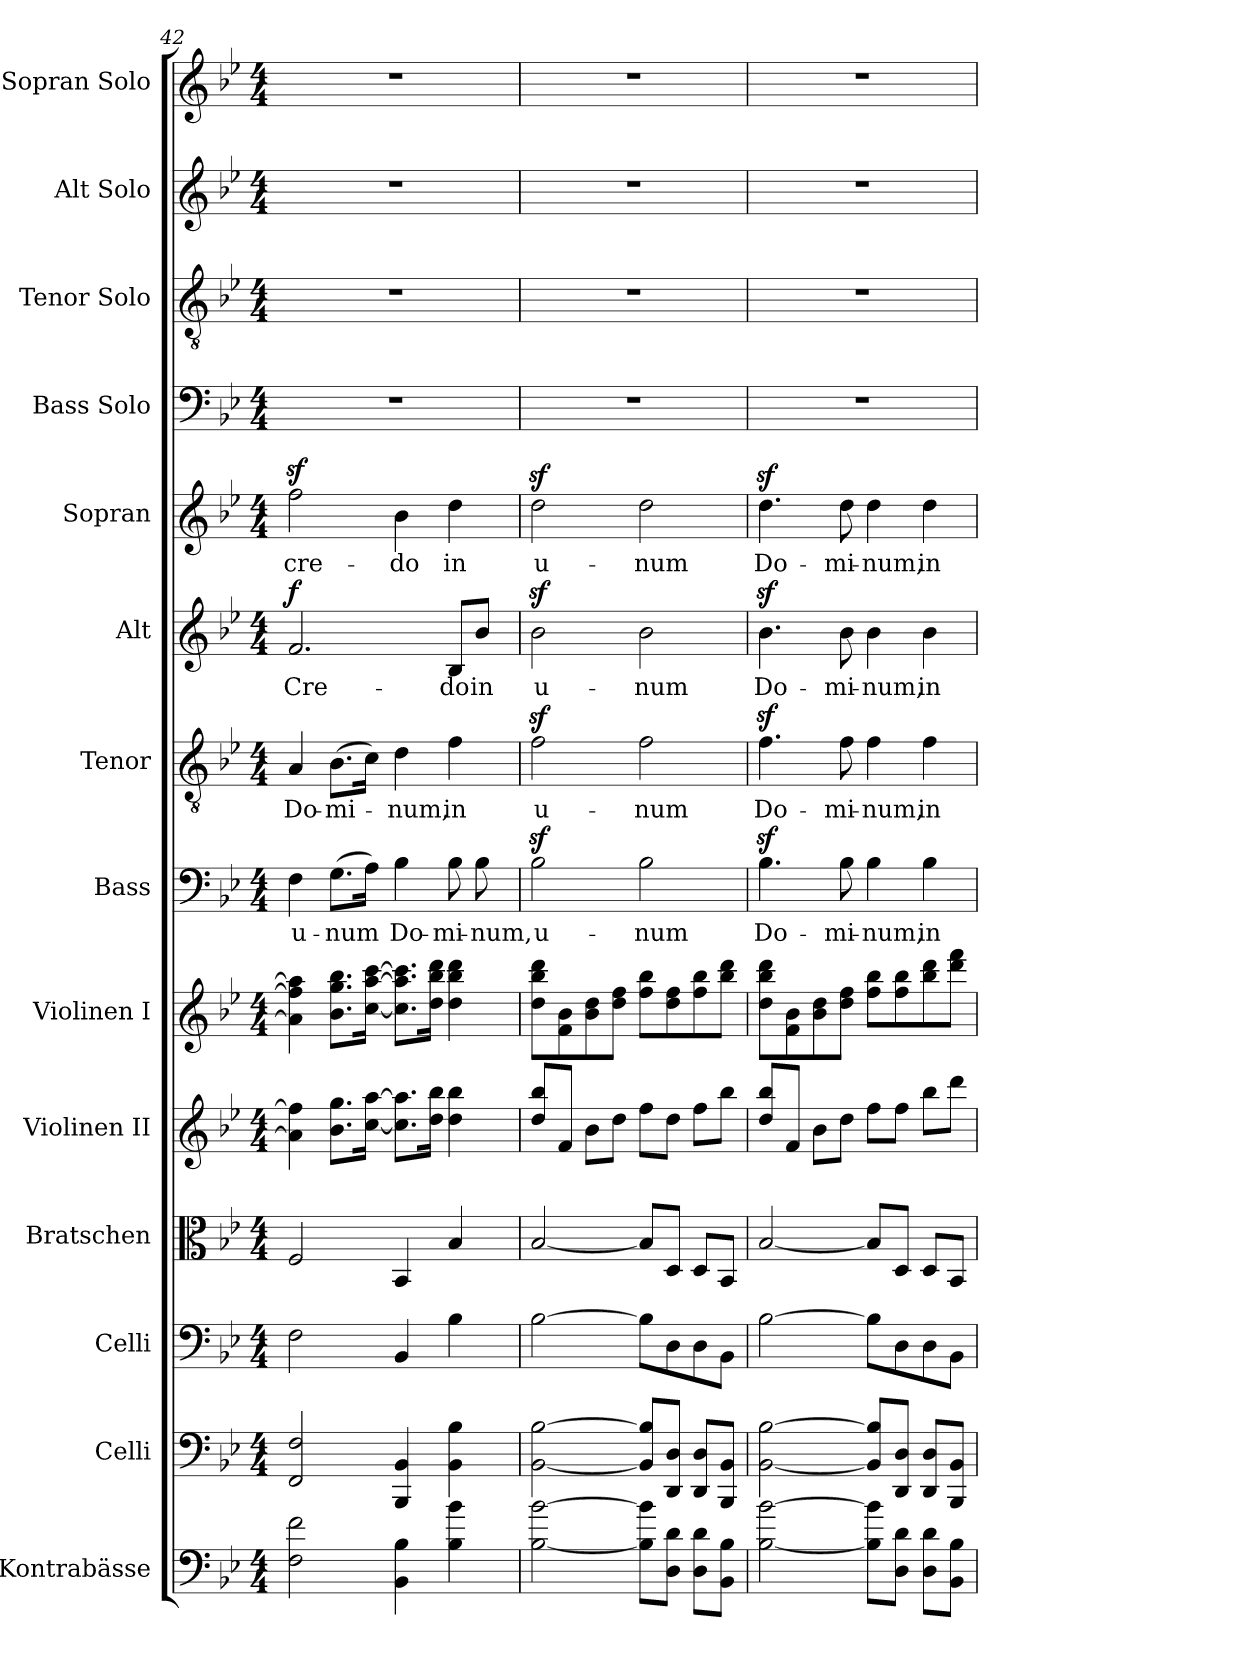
**kern	**kern	**kern	**kern	**kern	**kern	**kern	**text	**kern	**text	**kern	**text	**dynam	**kern	**text	**kern	**kern	**kern	**kern
*part14	*part13	*part12	*part11	*part10	*part9	*part8	*part8	*part7	*part7	*part6	*part6	*part6	*part5	*part5	*part4	*part3	*part2	*part1
*staff14	*staff13	*staff12	*staff11	*staff10	*staff9	*staff8	*staff8	*staff7	*staff7	*staff6	*staff6	*staff6	*staff5	*staff5	*staff4	*staff3	*staff2	*staff1
*I"Kontrabässe	*I"Celli	*I"Celli	*I"Bratschen	*I"Violinen II	*I"Violinen I	*I"Bass	*	*I"Tenor	*	*I"Alt	*	*	*I"Sopran	*	*I"Bass Solo	*I"Tenor Solo	*I"Alt Solo	*I"Sopran Solo
*	*I'Cl.	*	*	*	*I'Vl.	*I'B.	*	*I'T.	*	*I'A.	*	*	*I'S.	*	*I'B.S.	*I'T.S.	*I'A.S.	*I'S.S.
*clefF4	*clefF4	*clefF4	*clefC3	*clefG2	*clefG2	*clefF4	*	*clefGv2	*	*clefG2	*	*	*clefG2	*	*clefF4	*clefGv2	*clefG2	*clefG2
*ITrd7c12	*	*	*	*	*	*	*	*	*	*	*	*	*	*	*	*	*	*
*k[b-e-]	*k[b-e-]	*k[b-e-]	*k[b-e-]	*k[b-e-]	*k[b-e-]	*k[b-e-]	*	*k[b-e-]	*	*k[b-e-]	*	*	*k[b-e-]	*	*k[b-e-]	*k[b-e-]	*k[b-e-]	*k[b-e-]
*B-:	*B-:	*B-:	*B-:	*B-:	*B-:	*B-:	*	*B-:	*	*B-:	*	*	*B-:	*	*B-:	*B-:	*B-:	*B-:
*M4/4	*M4/4	*M4/4	*M4/4	*M4/4	*M4/4	*M4/4	*	*M4/4	*	*M4/4	*	*	*M4/4	*	*M4/4	*M4/4	*M4/4	*M4/4
=42	=42	=42	=42	=42	=42	=42	=42	=42	=42	=42	=42	=42	=42	=42	=42	=42	=42	=42
!	!	!	!	!	!	!	!LO:LY:b	!	!LO:LY:b	!	!LO:LY:b	!LO:DY:a	!	!LO:LY:b	!	!	!	!
2FF\ 2F\	2FF/ 2F/	2F\	2F/	4a\] 4ff\]	4a\] 4ff\] 4aa\]	4F\	-u-	4A/	-Do-	2.f/	Cre-	f	2ffz>\	cre-	1r	1r	1r	1r
!	!	!	!	!	!	!	!LO:LY:b	!	!LO:LY:b	!	!	!	!	!	!	!	!	!
.	.	.	.	8.b-\ 8.gg\L	8.b-\ 8.gg\ 8.bb-\L	(>8.G\L	num	(>8.B-\L	-mi-	.	.	.	.	.	.	.	.	.
.	.	.	.	[16cc\ [16aa\Jk	[16cc\ [16aa\ [16ccc\Jk	16A\Jk)	.	16c\Jk)	.	.	.	.	.	.	.	.	.	.
!	!	!	!	!	!	!	!LO:LY:b	!	!LO:LY:b	!	!	!	!	!LO:LY:b	!	!	!	!
4BBB-\ 4BB-\	4BBB-/ 4BB-/	4BB-/	4BB-/	8.cc]\ 8.aa]\L	8.cc\] 8.aa\] 8.ccc\]L	4B-\	-Do-	4d\	num,	.	.	.	4b-\	-do	.	.	.	.
.	.	.	.	16dd\ 16bb-\Jk	16dd\ 16bb-\ 16ddd\Jk	.	.	.	.	.	.	.	.	.	.	.	.	.
!	!	!	!	!	!	!	!LO:LY:b	!	!LO:LY:b	!	!LO:LY:b	!	!	!LO:LY:b	!	!	!	!
4BB-\ 4B-\	4BB-\ 4B-\	4B-\	4B-/	4dd\ 4bb-\	4dd\ 4bb-\ 4ddd\	8B-\	-mi-	4f\	in	8B-/L	-do	.	4dd\	in	.	.	.	.
!	!	!	!	!	!	!	!LO:LY:b	!	!	!	!LO:LY:b	!	!	!	!	!	!	!
.	.	.	.	.	.	8B-\	num,	.	.	8b-/J	in	.	.	.	.	.	.	.
=43	=43	=43	=43	=43	=43	=43	=43	=43	=43	=43	=43	=43	=43	=43	=43	=43	=43	=43
!	!	!	!	!	!	!	!LO:LY:b	!	!LO:LY:b	!	!LO:LY:b	!	!	!LO:LY:b	!	!	!	!
[2BB-\ [2B-\	[2BB-\ [2B-\	[2B-\	[2B-/	8dd/ 8bb-/L	8dd\ 8bb-\ 8ddd\L	2B-z>\	-u-	2fz>\	-u-	2b-z>\	u-	.	2ddz>\	-u-	1r	1r	1r	1r
.	.	.	.	8f/J	8f\ 8b-\	.	.	.	.	.	.	.	.	.	.	.	.	.
.	.	.	.	8b-\L	8b-\ 8dd\	.	.	.	.	.	.	.	.	.	.	.	.	.
.	.	.	.	8dd\J	8dd\ 8ff\J	.	.	.	.	.	.	.	.	.	.	.	.	.
!	!	!	!	!	!	!	!LO:LY:b	!	!LO:LY:b	!	!LO:LY:b	!	!	!LO:LY:b	!	!	!	!
8BB-]\ 8B-]\L	8BB-]/ 8B-]/L	8B-\L]	8B-/L]	8ff\L	8ff\ 8bb-\L	2B-\	num	2f\	num	2b-\	-num	.	2dd\	num	.	.	.	.
8DD\ 8D\J	8DD/ 8D/J	8D\	8D/J	8dd\J	8dd\ 8ff\	.	.	.	.	.	.	.	.	.	.	.	.	.
8DD\ 8D\L	8DD/ 8D/L	8D\	8D/L	8ff\L	8ff\ 8bb-\	.	.	.	.	.	.	.	.	.	.	.	.	.
8BBB-\ 8BB-\J	8BBB-/ 8BB-/J	8BB-\J	8BB-/J	8bb-\J	8bb-\ 8ddd\J	.	.	.	.	.	.	.	.	.	.	.	.	.
!!LO:LB:g=z
=44	=44	=44	=44	=44	=44	=44	=44	=44	=44	=44	=44	=44	=44	=44	=44	=44	=44	=44
!	!	!	!	!	!	!	!LO:LY:b	!	!LO:LY:b	!	!LO:LY:b	!	!	!LO:LY:b	!	!	!	!
[2BB-\ [2B-\	[2BB-\ [2B-\	[2B-\	[2B-/	8dd/ 8bb-/L	8dd\ 8bb-\ 8ddd\L	4.B-z>\	-Do-	4.fz>\	-Do-	4.b-z>\	-Do-	.	4.ddz>\	-Do-	1r	1r	1r	1r
.	.	.	.	8f/J	8f\ 8b-\	.	.	.	.	.	.	.	.	.	.	.	.	.
.	.	.	.	8b-\L	8b-\ 8dd\	.	.	.	.	.	.	.	.	.	.	.	.	.
!	!	!	!	!	!	!	!LO:LY:b	!	!LO:LY:b	!	!LO:LY:b	!	!	!LO:LY:b	!	!	!	!
.	.	.	.	8dd\J	8dd\ 8ff\J	8B-\	-mi-	8f\	-mi-	8b-\	-mi-	.	8dd\	-mi-	.	.	.	.
!	!	!	!	!	!	!	!LO:LY:b	!	!LO:LY:b	!	!LO:LY:b	!	!	!LO:LY:b	!	!	!	!
8BB-]\ 8B-]\L	8BB-]/ 8B-]/L	8B-\L]	8B-/L]	8ff\L	8ff\ 8bb-\L	4B-\	num,	4f\	num,	4b-\	num,	.	4dd\	num,	.	.	.	.
8DD\ 8D\J	8DD/ 8D/J	8D\	8D/J	8ff\J	8ff\ 8bb-\	.	.	.	.	.	.	.	.	.	.	.	.	.
!	!	!	!	!	!	!	!LO:LY:b	!	!LO:LY:b	!	!LO:LY:b	!	!	!LO:LY:b	!	!	!	!
8DD\ 8D\L	8DD/ 8D/L	8D\	8D/L	8bb-\L	8bb-\ 8ddd\	4B-\	in	4f\	in	4b-\	in	.	4dd\	in	.	.	.	.
8BBB-\ 8BB-\J	8BBB-/ 8BB-/J	8BB-\J	8BB-/J	8ddd\J	8ddd\ 8fff\J	.	.	.	.	.	.	.	.	.	.	.	.	.
=	=	=	=	=	=	=	=	=	=	=	=	=	=	=	=	=	=	=
*-	*-	*-	*-	*-	*-	*-	*-	*-	*-	*-	*-	*-	*-	*-	*-	*-	*-	*-
